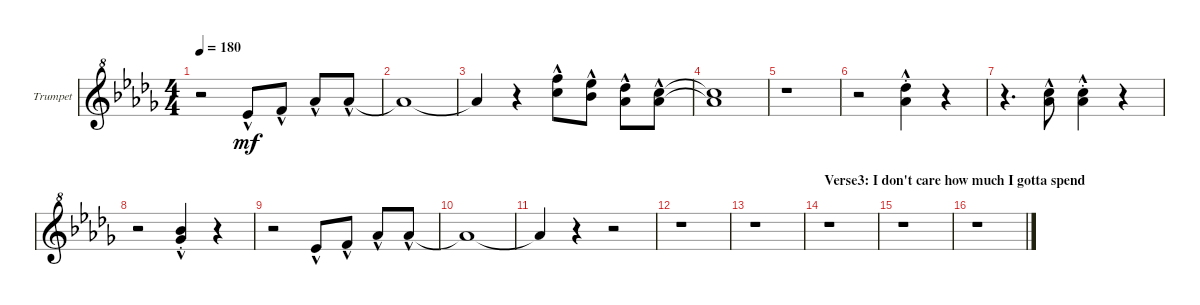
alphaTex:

\bracketExtendMode groupsimilarinstruments
\firstSystemTrackNameOrientation horizontal
\otherSystemsTrackNameOrientation horizontal
\track ("Trumpet, Brass Section" "Trumpet") {instrument electricguitarclean}
\staff {score}
\tuning (E4 B3 G3 D3 A2 E2)
\ts (4 4)
\tempo 180
\clef g2
\ottava 8va
\scale
0.333333
\ks bbminor
r.2{dy mf} 4.2{hac}.8 6.2{hac}.8 9.2{hac}.8 9.2{hac}.8 |
\scale
0.333333 9.2{t}.1 |
\scale
0.333333 9.2{t}.4 r.4 (13.1{hac} 13.2).8 (11.1{hac} 11.2).8 (9.1{hac} 9.2).8 (8.1{hac} 9.2).8 |
\scale
0.333333 (8.1{t} 9.2{t}).1 |
\scale
0.333333 r.1 |
\scale
0.333333 r.2 (4.1{st} 14.2{hac st}).4 r.4 |
\scale
0.333333 r.4{d} (4.1 13.2{hac}).8 (4.1{st} 13.2{hac st}).4 r.4 |
\scale
0.333333 r.2 (2.1{st} 11.2{hac st}).4 r.4 |
\scale
0.333333 r.2 4.2{hac}.8 6.2{hac}.8 9.2{hac}.8 9.2{hac}.8 |
\scale
0.333333 9.2{t}.1 |
\scale
0.333333 9.2{t}.4 r.4 r.2 |
\scale
0.333333 r.1 |
\scale
0.333333 r.1 |
\section ("" "Verse3: I don't care how much I gotta spend")
\scale
0.333333 r.1 |
\scale
0.333333 r.1 |
\scale
0.333333 r.1
